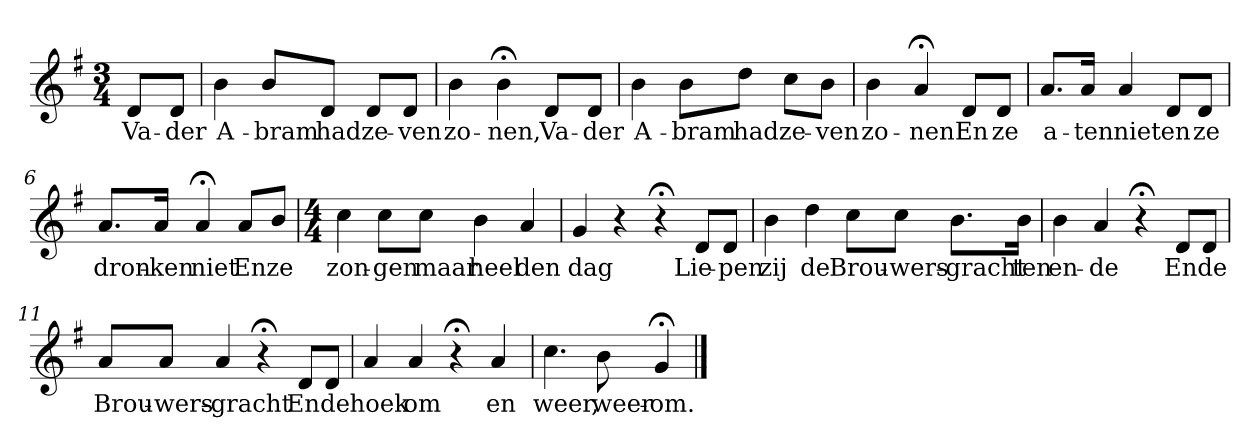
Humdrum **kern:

**kern	**text
*part1	*part1
*staff1	*staff1
*k[f#]	*
*G:	*
*M3/4	*
*MM120	*
=	=
8dL	Va-
8dJ	-der
=1	=1
4b	A-
8bL	-bram
8dJ	had
8dL	ze-
8dJ	-ven
=2	=2
4b	zo-
4b;<	-nen,
8dL	Va-
8dJ	-der
=3	=3
4b	A-
8bL	-bram
8ddJ	had
8ccL	ze-
8bJ	-ven
=4	=4
4b	zo-
4a;<	-nen
8dL	En
8dJ	ze
=5	=5
8.aL	a-
16aJk	-ten
4a	niet
8dL	en
8dJ	ze
=6	=6
8.aL	dron-
16aJk	-ken
4a;<	niet
8aL	En
8bJ	ze
=7	=7
*M4/4	*
4cc	zon-
8ccL	-gen
8ccJ	maar
4b	heel
4a	den
=8	=8
4g	dag
4r	.
4r;<	.
8dL	Lie-
8dJ	-pen
=9	=9
4b	zij
4dd	de
8ccL	Brou-
8ccJ	-wers-
8.bL	-gracht
16bJk	ten
=10	=10
4b	en-
4a	-de
4r;<	.
8dL	En
8dJ	de
=11	=11
8aL	Brou-
8aJ	-wers-
4a	-gracht
4r;<	.
8dL	En
8dJ	de
=12	=12
4a	hoek
4a	om
4r;<	.
4a	en
=13	=13
4.cc	weer,
8b	weer-
4g;<	-om.
==	==
*-	*-
